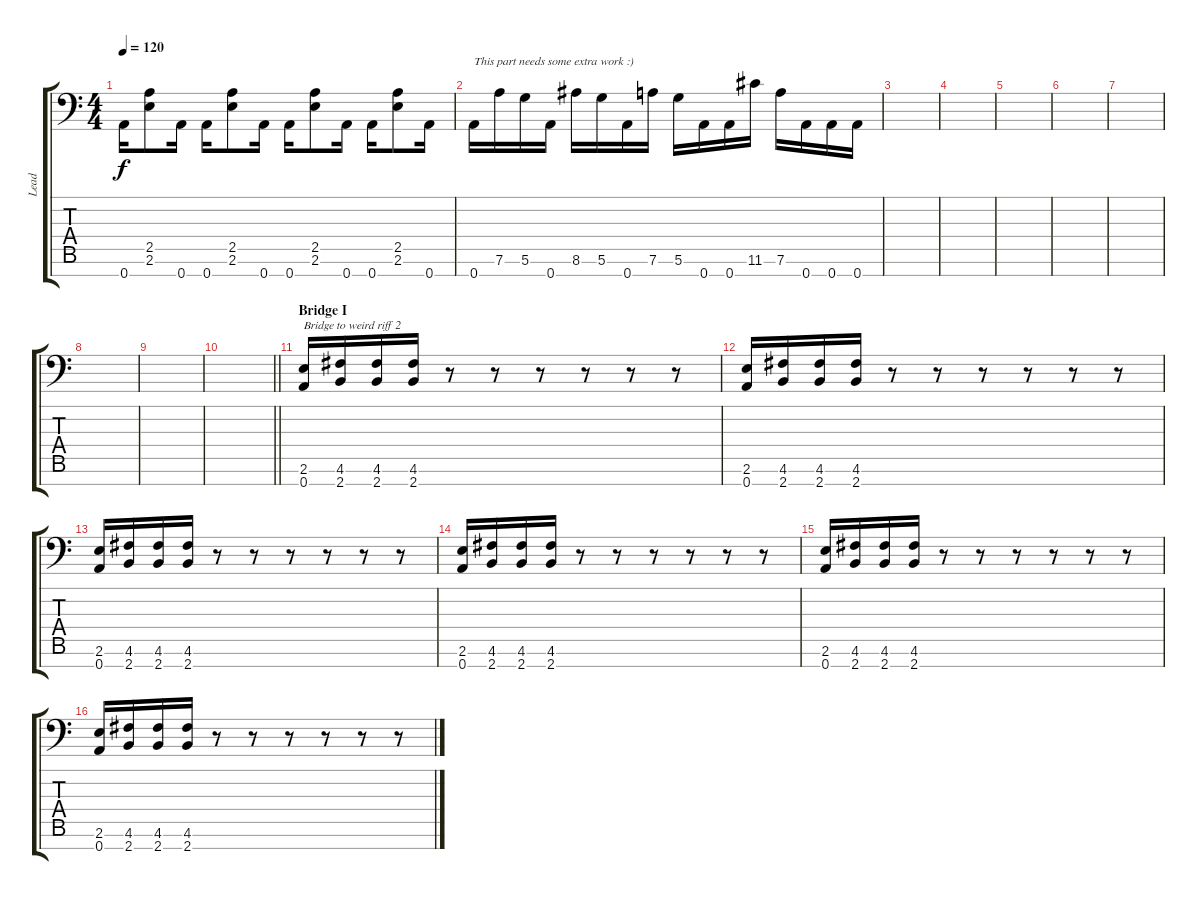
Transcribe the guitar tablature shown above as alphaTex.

\track ("Lead" "Lead") {instrument overdrivenguitar}
\staff {score tabs}
\tuning (D4 A3 F3 C3 G2 D2 A1) {hide}
\ts (4 4)
\tempo 120
\clef f4
\ks c
0.7.16{dy f} (2.5 2.6).8 0.7.16 0.7.16 (2.5 2.6).8 0.7.16 0.7.16 (2.5 2.6).8 0.7.16 0.7.16 (2.5 2.6).8 0.7.16 |
0.7.16{txt "This part needs some extra work :)"} 7.6.16 5.6.16 0.7.16 8.6.16 5.6.16 0.7.16 7.6.16 5.6.16 0.7.16 0.7.16 11.6.16 7.6.16 0.7.16 0.7.16 0.7.16 |
|
|
|
|
|
|
|
\barLineRight lightlight
|
\section ("" "Bridge I")
(2.6 0.7).16{txt "Bridge to weird riff 2"} (4.6 2.7).16 (4.6 2.7).16 (4.6 2.7).16 r.8 r.8 r.8 r.8 r.8 r.8 |
(2.6 0.7).16 (4.6 2.7).16 (4.6 2.7).16 (4.6 2.7).16 r.8 r.8 r.8 r.8 r.8 r.8 |
(2.6 0.7).16 (4.6 2.7).16 (4.6 2.7).16 (4.6 2.7).16 r.8 r.8 r.8 r.8 r.8 r.8 |
(2.6 0.7).16 (4.6 2.7).16 (4.6 2.7).16 (4.6 2.7).16 r.8 r.8 r.8 r.8 r.8 r.8 |
(2.6 0.7).16 (4.6 2.7).16 (4.6 2.7).16 (4.6 2.7).16 r.8 r.8 r.8 r.8 r.8 r.8 |
(2.6 0.7).16 (4.6 2.7).16 (4.6 2.7).16 (4.6 2.7).16 r.8 r.8 r.8 r.8 r.8 r.8
